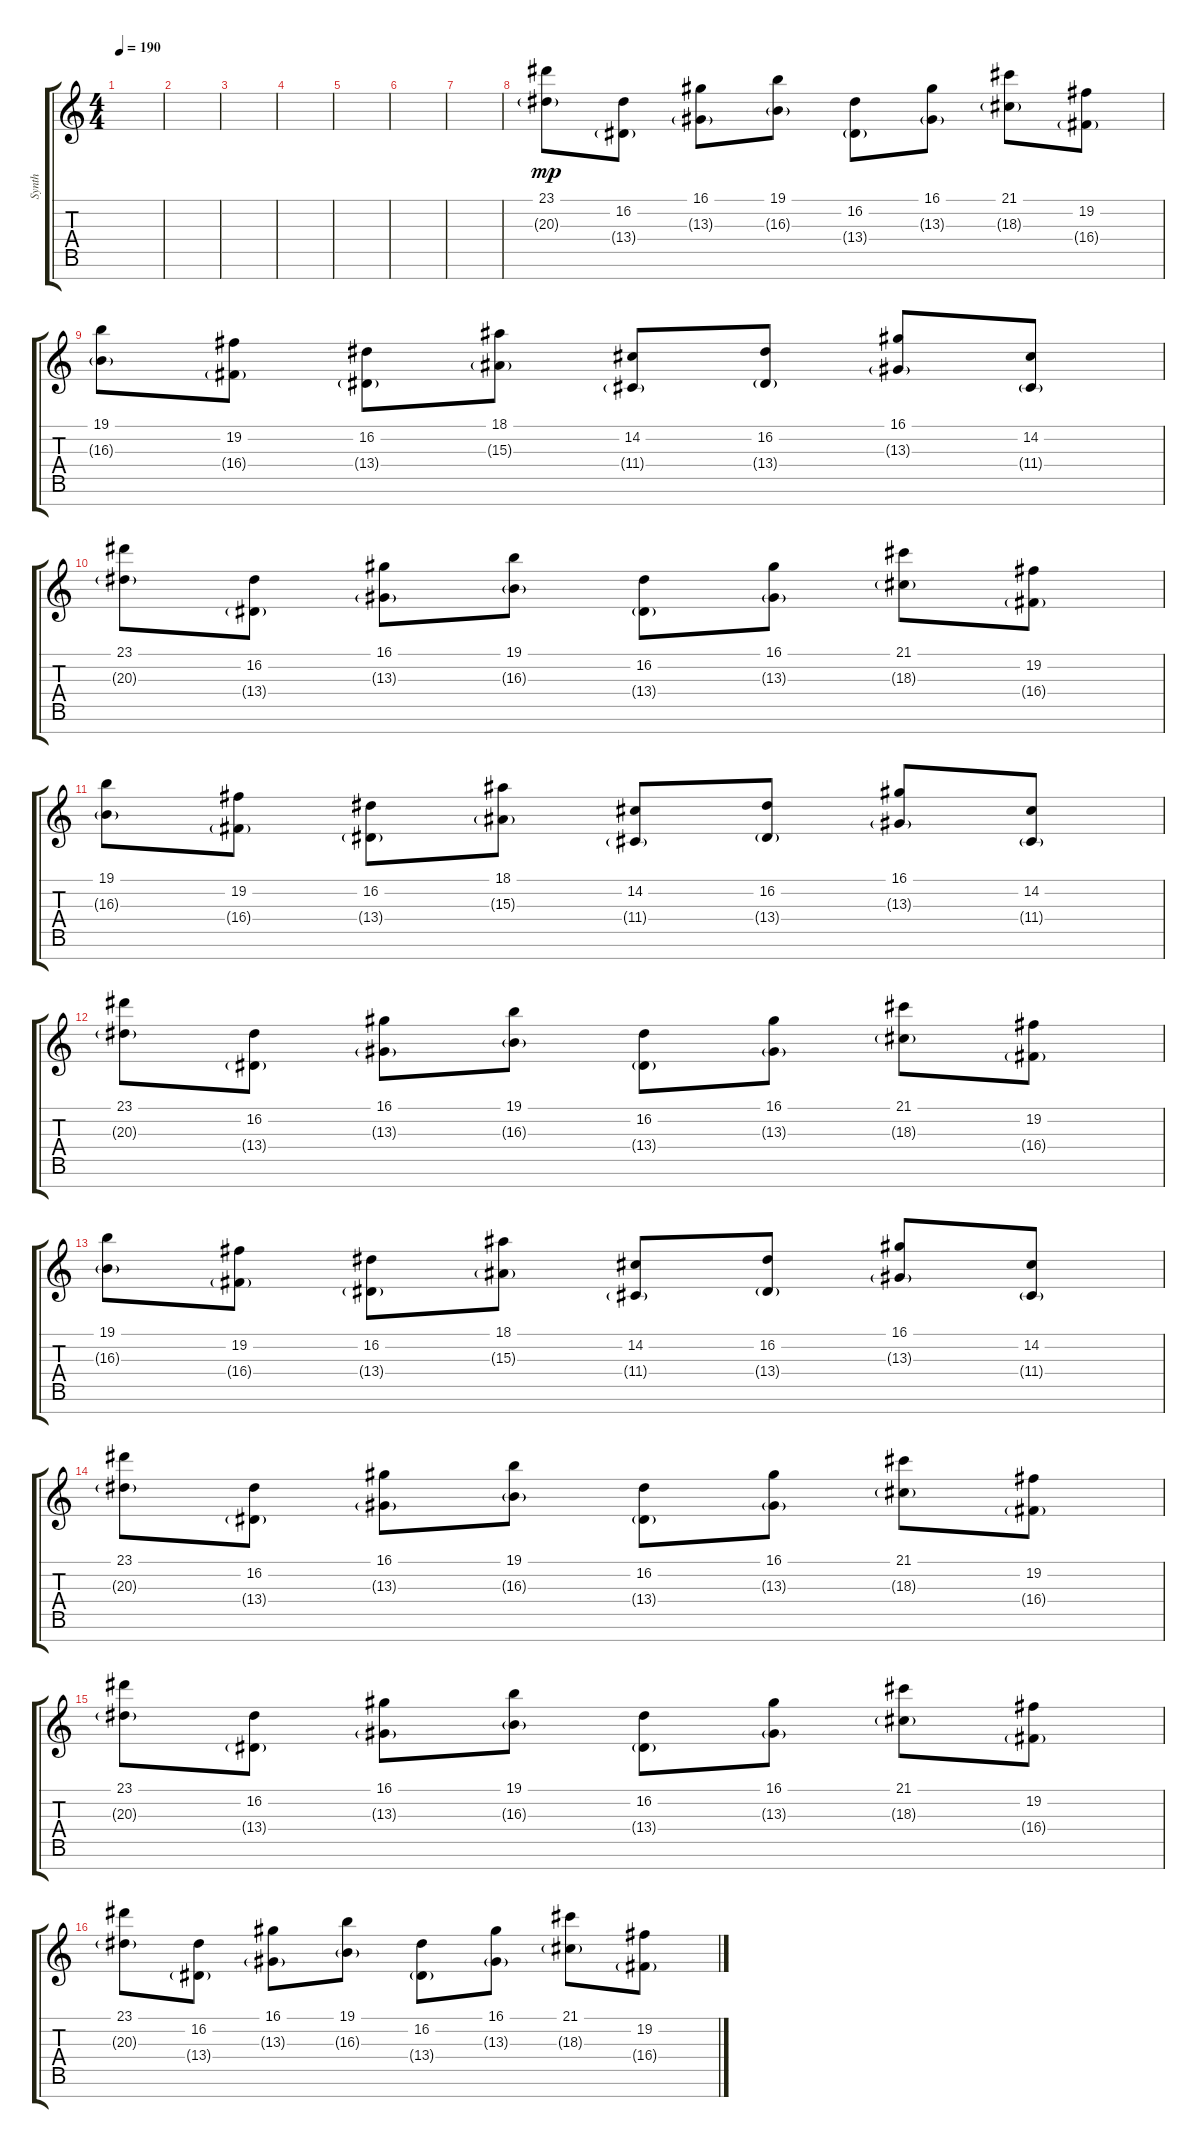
\track ("Synth" "Synth") {instrument stringensemble1}
\staff {score tabs}
\tuning (E4 B3 G3 D3 A2 E2 B1) {hide}
\ts (4 4)
\tempo 190
\clef g2
\ks c
|
|
|
|
|
|
|
(23.1 20.3{g}).8{dy mp} (16.2 13.4{g}).8 (16.1 13.3{g}).8 (19.1 16.3{g}).8 (16.2 13.4{g}).8 (16.1 13.3{g}).8 (21.1 18.3{g}).8 (19.2 16.4{g}).8 |
(19.1 16.3{g}).8 (19.2 16.4{g}).8 (16.2 13.4{g}).8 (18.1 15.3{g}).8 (14.2 11.4{g}).8 (16.2 13.4{g}).8 (16.1 13.3{g}).8 (14.2 11.4{g}).8 |
(23.1 20.3{g}).8 (16.2 13.4{g}).8 (16.1 13.3{g}).8 (19.1 16.3{g}).8 (16.2 13.4{g}).8 (16.1 13.3{g}).8 (21.1 18.3{g}).8 (19.2 16.4{g}).8 |
(19.1 16.3{g}).8 (19.2 16.4{g}).8 (16.2 13.4{g}).8 (18.1 15.3{g}).8 (14.2 11.4{g}).8 (16.2 13.4{g}).8 (16.1 13.3{g}).8 (14.2 11.4{g}).8 |
(23.1 20.3{g}).8 (16.2 13.4{g}).8 (16.1 13.3{g}).8 (19.1 16.3{g}).8 (16.2 13.4{g}).8 (16.1 13.3{g}).8 (21.1 18.3{g}).8 (19.2 16.4{g}).8 |
(19.1 16.3{g}).8 (19.2 16.4{g}).8 (16.2 13.4{g}).8 (18.1 15.3{g}).8 (14.2 11.4{g}).8 (16.2 13.4{g}).8 (16.1 13.3{g}).8 (14.2 11.4{g}).8 |
(23.1 20.3{g}).8 (16.2 13.4{g}).8 (16.1 13.3{g}).8 (19.1 16.3{g}).8 (16.2 13.4{g}).8 (16.1 13.3{g}).8 (21.1 18.3{g}).8 (19.2 16.4{g}).8 |
(23.1 20.3{g}).8 (16.2 13.4{g}).8 (16.1 13.3{g}).8 (19.1 16.3{g}).8 (16.2 13.4{g}).8 (16.1 13.3{g}).8 (21.1 18.3{g}).8 (19.2 16.4{g}).8 |
(23.1 20.3{g}).8 (16.2 13.4{g}).8 (16.1 13.3{g}).8 (19.1 16.3{g}).8 (16.2 13.4{g}).8 (16.1 13.3{g}).8 (21.1 18.3{g}).8 (19.2 16.4{g}).8
